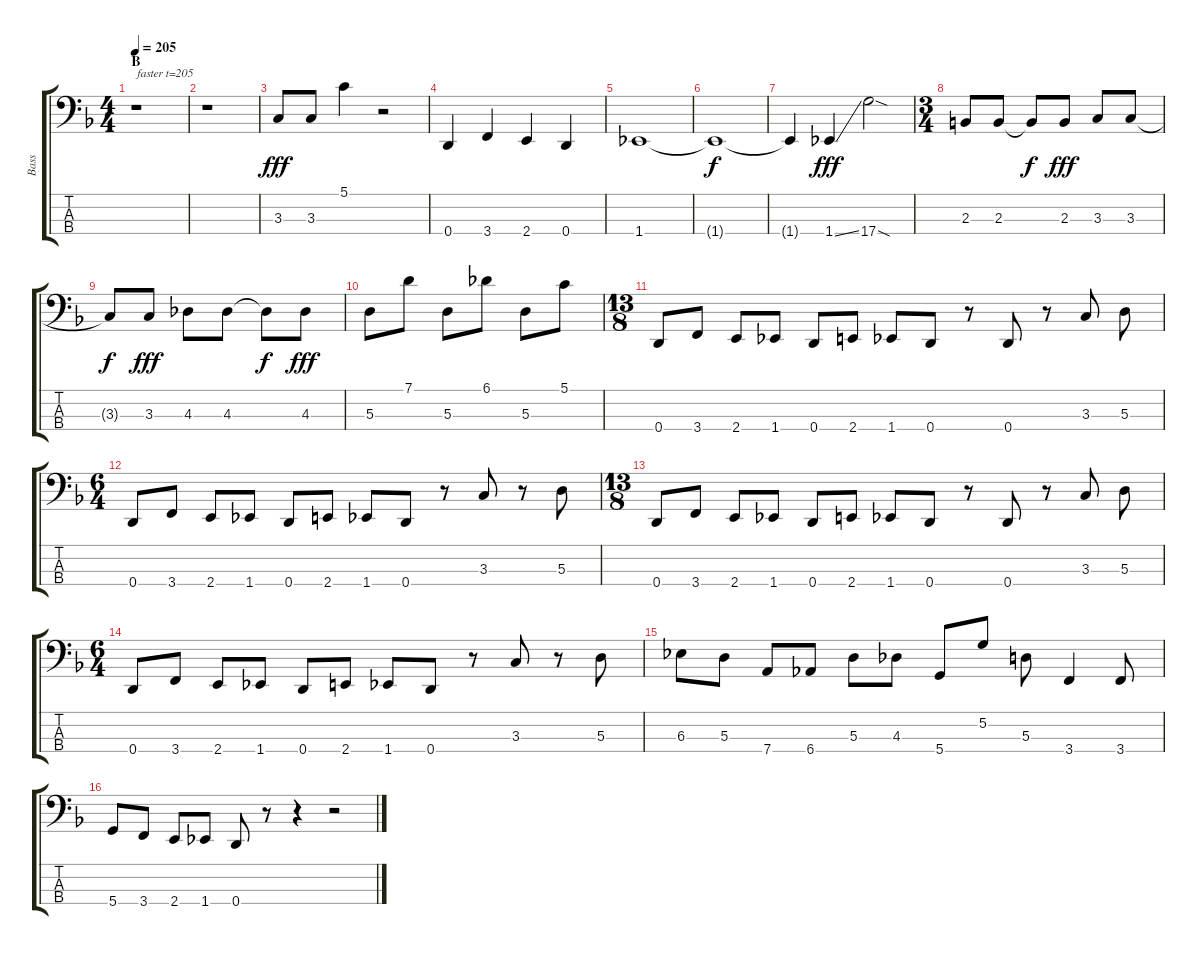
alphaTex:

\track ("Bass" "Bass") {instrument electricbasspick}
\staff {score tabs}
\tuning (G2 D2 A1 D1) {hide}
\ts (4 4)
\section ("" "B")
\tempo 205
\clef f4
\ks f
r.1{txt "faster t=205" dy fff} |
r.1 |
3.3.8 3.3.8 5.1.4 r.2 |
0.4.4 3.4.4 2.4.4 0.4.4 |
1.4.1 |
1.4{t}.1{dy f} |
1.4{t}.4 1.4{ss}.4{dy fff} 17.4{sod}.2 |
\ts (3 4)
2.3.8 2.3.8 2.3{t}.8{dy f} 2.3.8{dy fff} 3.3.8 3.3.8 |
3.3{t}.8{dy f} 3.3.8{dy fff} 4.3.8 4.3.8 4.3{t}.8{dy f} 4.3.8{dy fff} |
5.3.8 7.1.8 5.3.8 6.1.8 5.3.8 5.1.8 |
\ts (13 8)
0.4.8 3.4.8 2.4.8 1.4.8 0.4.8 2.4.8 1.4.8 0.4.8 r.8 0.4.8 r.8 3.3.8 5.3.8 |
\ts (6 4)
0.4.8 3.4.8 2.4.8 1.4.8 0.4.8 2.4.8 1.4.8 0.4.8 r.8 3.3.8 r.8 5.3.8 |
\ts (13 8)
0.4.8 3.4.8 2.4.8 1.4.8 0.4.8 2.4.8 1.4.8 0.4.8 r.8 0.4.8 r.8 3.3.8 5.3.8 |
\ts (6 4)
0.4.8 3.4.8 2.4.8 1.4.8 0.4.8 2.4.8 1.4.8 0.4.8 r.8 3.3.8 r.8 5.3.8 |
6.3.8 5.3.8 7.4.8 6.4.8 5.3.8 4.3.8 5.4.8 5.2.8 5.3.8 3.4.4 3.4.8 |
5.4.8 3.4.8 2.4.8 1.4.8 0.4.8 r.8 r.4 r.2
